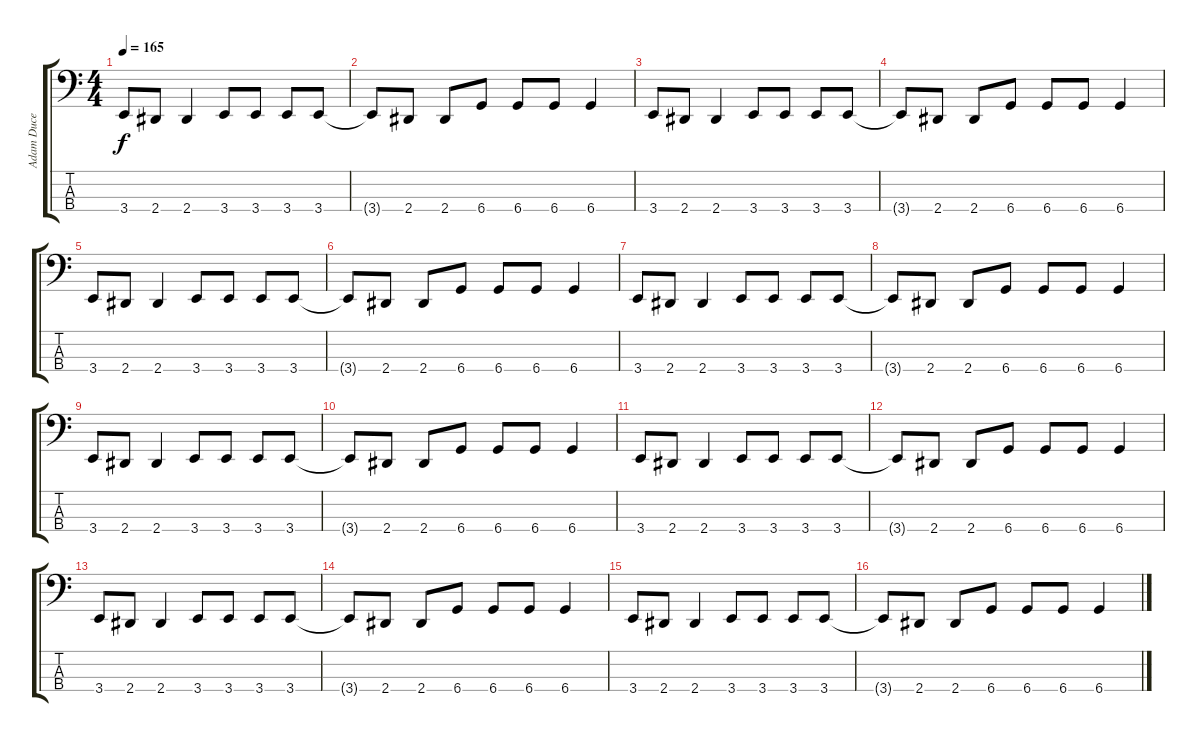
\track ("Adam Duce" "Adam Duce") {instrument electricbasspick}
\staff {score tabs}
\tuning (E2 B1 Gb1 Db1) {hide}
\ts (4 4)
\tempo 165
\clef f4
\ks c
3.4.8{dy f} 2.4.8 2.4.4 3.4.8 3.4.8 3.4.8 3.4.8 |
3.4{t}.8 2.4.8 2.4.8 6.4.8 6.4.8 6.4.8 6.4.4 |
3.4.8 2.4.8 2.4.4 3.4.8 3.4.8 3.4.8 3.4.8 |
3.4{t}.8 2.4.8 2.4.8 6.4.8 6.4.8 6.4.8 6.4.4 |
3.4.8 2.4.8 2.4.4 3.4.8 3.4.8 3.4.8 3.4.8 |
3.4{t}.8 2.4.8 2.4.8 6.4.8 6.4.8 6.4.8 6.4.4 |
3.4.8 2.4.8 2.4.4 3.4.8 3.4.8 3.4.8 3.4.8 |
3.4{t}.8 2.4.8 2.4.8 6.4.8 6.4.8 6.4.8 6.4.4 |
3.4.8 2.4.8 2.4.4 3.4.8 3.4.8 3.4.8 3.4.8 |
3.4{t}.8 2.4.8 2.4.8 6.4.8 6.4.8 6.4.8 6.4.4 |
3.4.8 2.4.8 2.4.4 3.4.8 3.4.8 3.4.8 3.4.8 |
3.4{t}.8 2.4.8 2.4.8 6.4.8 6.4.8 6.4.8 6.4.4 |
3.4.8 2.4.8 2.4.4 3.4.8 3.4.8 3.4.8 3.4.8 |
3.4{t}.8 2.4.8 2.4.8 6.4.8 6.4.8 6.4.8 6.4.4 |
3.4.8 2.4.8 2.4.4 3.4.8 3.4.8 3.4.8 3.4.8 |
3.4{t}.8 2.4.8 2.4.8 6.4.8 6.4.8 6.4.8 6.4.4
